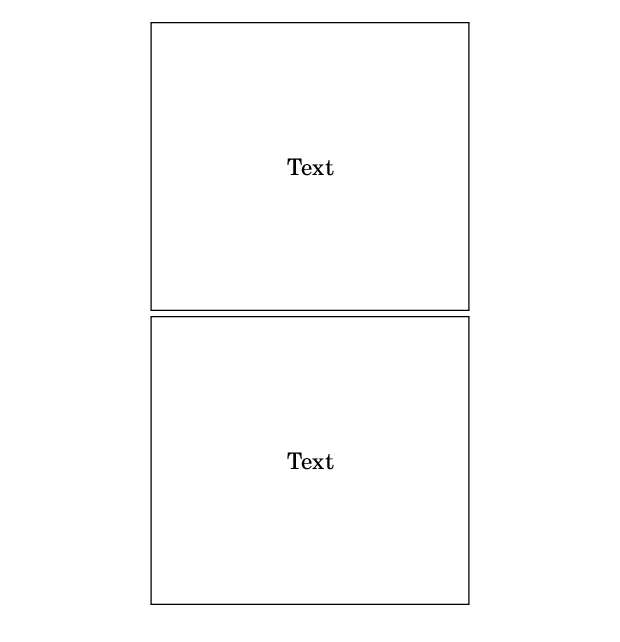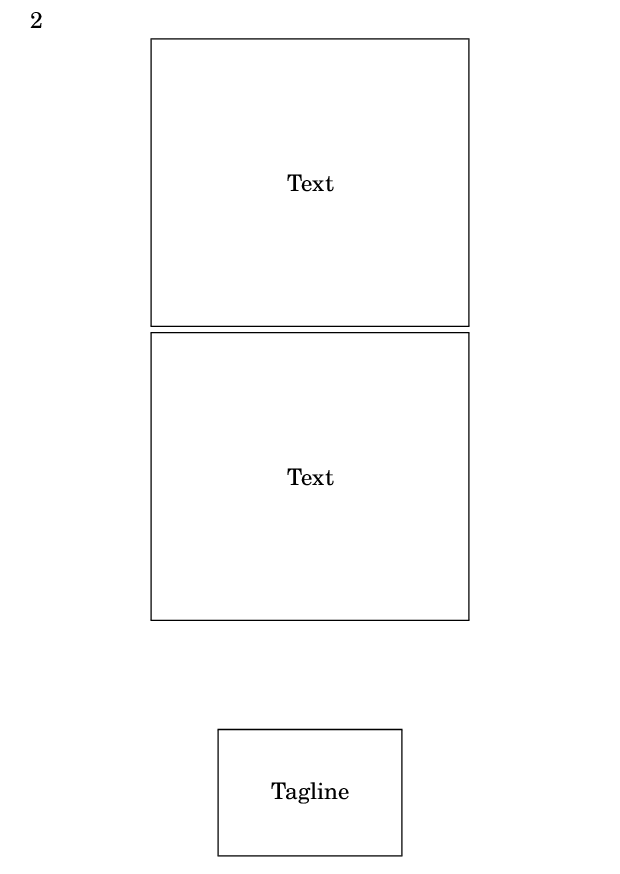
\version "2.14.0"
#(set-default-paper-size "a6")

\header {
  texidoc = "Minimal page breaker: special case when the last system is moved
to an other page when there is not enough space because of the tagline."
}

textBox = \markup \fill-line { \override #'(box-padding . 13) \box Text }

\book {
  \header {
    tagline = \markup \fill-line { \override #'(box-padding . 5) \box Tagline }
  }
  \paper {
    #(define page-breaking ly:minimal-breaking) 
  }

  \markup \textBox
  \markup \textBox
  \markup \textBox
  \markup \textBox
}
